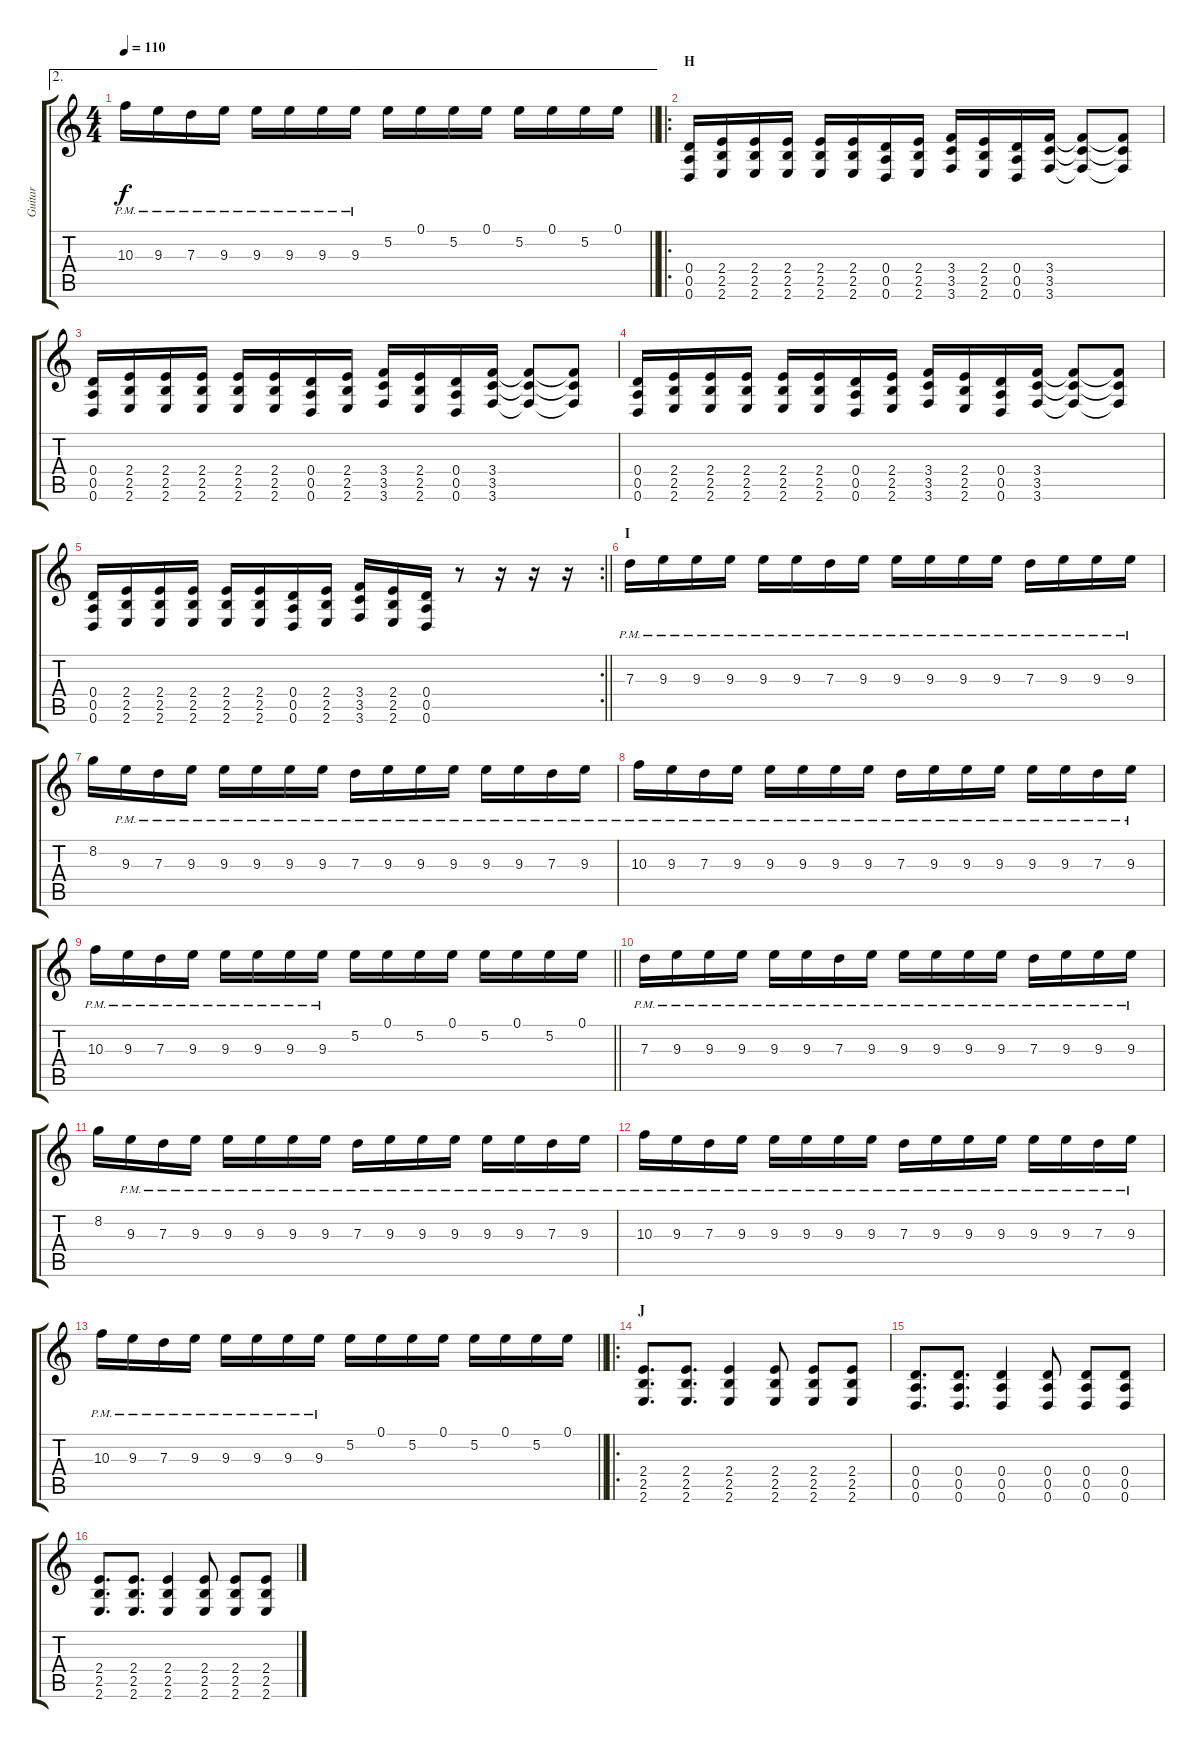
\track ("Guitar" "Guitar") {instrument overdrivenguitar}
\staff {score tabs}
\tuning (E4 B3 G3 D3 A2 D2) {hide}
\ae 2
\ts (4 4)
\tempo 110
\clef g2
\barLineRight lightlight
\ks c
10.3{pm}.16{dy f} 9.3{pm}.16 7.3{pm}.16 9.3{pm}.16 9.3{pm}.16 9.3{pm}.16 9.3{pm}.16 9.3{pm}.16 5.2.16 0.1.16 5.2.16 0.1.16 5.2.16 0.1.16 5.2.16 0.1.16 |
\ro
\section ("" "H")
(0.4 0.5 0.6).16 (2.4 2.5 2.6).16 (2.4 2.5 2.6).16 (2.4 2.5 2.6).16 (2.4 2.5 2.6).16 (2.4 2.5 2.6).16 (0.4 0.5 0.6).16 (2.4 2.5 2.6).16 (3.4 3.5 3.6).16 (2.4 2.5 2.6).16 (0.4 0.5 0.6).16 (3.4 3.5 3.6).16 (3.4{t} 3.5{t} 3.6{t}).8 (3.4{t} 3.5{t} 3.6{t}).8 |
(0.4 0.5 0.6).16 (2.4 2.5 2.6).16 (2.4 2.5 2.6).16 (2.4 2.5 2.6).16 (2.4 2.5 2.6).16 (2.4 2.5 2.6).16 (0.4 0.5 0.6).16 (2.4 2.5 2.6).16 (3.4 3.5 3.6).16 (2.4 2.5 2.6).16 (0.4 0.5 0.6).16 (3.4 3.5 3.6).16 (3.4{t} 3.5{t} 3.6{t}).8 (3.4{t} 3.5{t} 3.6{t}).8 |
(0.4 0.5 0.6).16 (2.4 2.5 2.6).16 (2.4 2.5 2.6).16 (2.4 2.5 2.6).16 (2.4 2.5 2.6).16 (2.4 2.5 2.6).16 (0.4 0.5 0.6).16 (2.4 2.5 2.6).16 (3.4 3.5 3.6).16 (2.4 2.5 2.6).16 (0.4 0.5 0.6).16 (3.4 3.5 3.6).16 (3.4{t} 3.5{t} 3.6{t}).8 (3.4{t} 3.5{t} 3.6{t}).8 |
\rc 2
\barLineRight lightlight
(0.4 0.5 0.6).16 (2.4 2.5 2.6).16 (2.4 2.5 2.6).16 (2.4 2.5 2.6).16 (2.4 2.5 2.6).16 (2.4 2.5 2.6).16 (0.4 0.5 0.6).16 (2.4 2.5 2.6).16 (3.4 3.5 3.6).16 (2.4 2.5 2.6).16 (0.4 0.5 0.6).16 r.8 r.16 r.16 r.16 |
\section ("" "I")
7.3{pm}.16 9.3{pm}.16 9.3{pm}.16 9.3{pm}.16 9.3{pm}.16 9.3{pm}.16 7.3{pm}.16 9.3{pm}.16 9.3{pm}.16 9.3{pm}.16 9.3{pm}.16 9.3{pm}.16 7.3{pm}.16 9.3{pm}.16 9.3{pm}.16 9.3{pm}.16 |
8.2.16 9.3{pm}.16 7.3{pm}.16 9.3{pm}.16 9.3{pm}.16 9.3{pm}.16 9.3{pm}.16 9.3{pm}.16 7.3{pm}.16 9.3{pm}.16 9.3{pm}.16 9.3{pm}.16 9.3{pm}.16 9.3{pm}.16 7.3{pm}.16 9.3{pm}.16 |
10.3{pm}.16 9.3{pm}.16 7.3{pm}.16 9.3{pm}.16 9.3{pm}.16 9.3{pm}.16 9.3{pm}.16 9.3{pm}.16 7.3{pm}.16 9.3{pm}.16 9.3{pm}.16 9.3{pm}.16 9.3{pm}.16 9.3{pm}.16 7.3{pm}.16 9.3{pm}.16 |
\barLineRight lightlight
10.3{pm}.16 9.3{pm}.16 7.3{pm}.16 9.3{pm}.16 9.3{pm}.16 9.3{pm}.16 9.3{pm}.16 9.3{pm}.16 5.2.16 0.1.16 5.2.16 0.1.16 5.2.16 0.1.16 5.2.16 0.1.16 |
7.3{pm}.16 9.3{pm}.16 9.3{pm}.16 9.3{pm}.16 9.3{pm}.16 9.3{pm}.16 7.3{pm}.16 9.3{pm}.16 9.3{pm}.16 9.3{pm}.16 9.3{pm}.16 9.3{pm}.16 7.3{pm}.16 9.3{pm}.16 9.3{pm}.16 9.3{pm}.16 |
8.2.16 9.3{pm}.16 7.3{pm}.16 9.3{pm}.16 9.3{pm}.16 9.3{pm}.16 9.3{pm}.16 9.3{pm}.16 7.3{pm}.16 9.3{pm}.16 9.3{pm}.16 9.3{pm}.16 9.3{pm}.16 9.3{pm}.16 7.3{pm}.16 9.3{pm}.16 |
10.3{pm}.16 9.3{pm}.16 7.3{pm}.16 9.3{pm}.16 9.3{pm}.16 9.3{pm}.16 9.3{pm}.16 9.3{pm}.16 7.3{pm}.16 9.3{pm}.16 9.3{pm}.16 9.3{pm}.16 9.3{pm}.16 9.3{pm}.16 7.3{pm}.16 9.3{pm}.16 |
\barLineRight lightlight
10.3{pm}.16 9.3{pm}.16 7.3{pm}.16 9.3{pm}.16 9.3{pm}.16 9.3{pm}.16 9.3{pm}.16 9.3{pm}.16 5.2.16 0.1.16 5.2.16 0.1.16 5.2.16 0.1.16 5.2.16 0.1.16 |
\ro
\section ("" "J")
(2.4 2.5 2.6).8{d} (2.4 2.5 2.6).8{d} (2.4 2.5 2.6).4 (2.4 2.5 2.6).8 (2.4 2.5 2.6).8 (2.4 2.5 2.6).8 |
(0.4 0.5 0.6).8{d} (0.4 0.5 0.6).8{d} (0.4 0.5 0.6).4 (0.4 0.5 0.6).8 (0.4 0.5 0.6).8 (0.4 0.5 0.6).8 |
(2.4 2.5 2.6).8{d} (2.4 2.5 2.6).8{d} (2.4 2.5 2.6).4 (2.4 2.5 2.6).8 (2.4 2.5 2.6).8 (2.4 2.5 2.6).8
